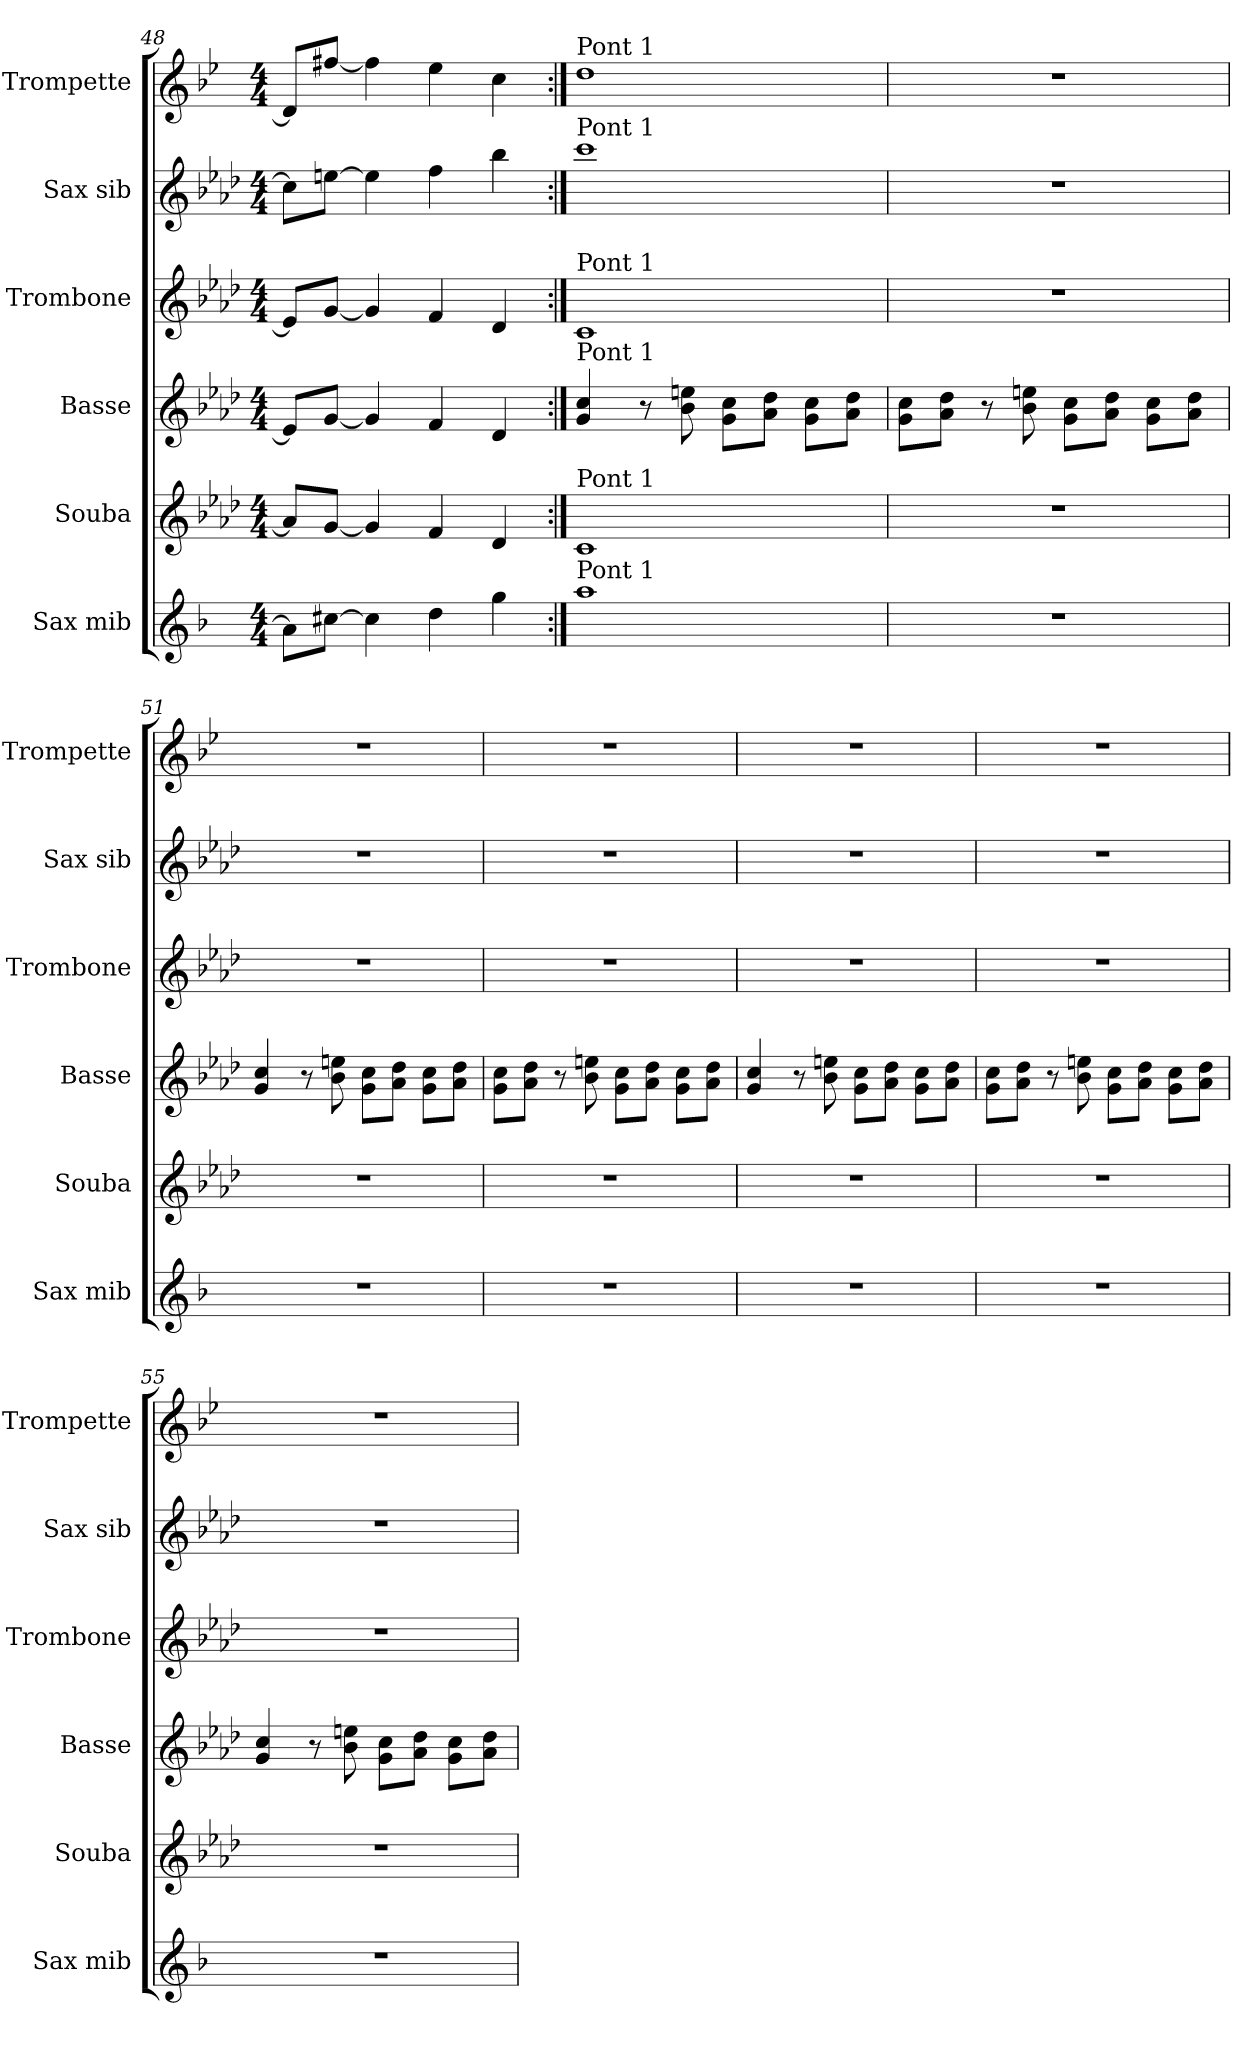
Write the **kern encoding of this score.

**kern	**kern	**kern	**kern	**kern	**kern
*part6	*part5	*part4	*part3	*part2	*part1
*staff6	*staff5	*staff4	*staff3	*staff2	*staff1
*I"Sax mib	*I"Souba	*I"Basse	*I"Trombone	*I"Sax sib	*I"Trompette
*I'Sax mib	*I'Souba	*I'Basse	*I'Trombone	*I'Sax sib	*I'Trompette
*clefG2	*clefG2	*clefG2	*clefG2	*clefG2	*clefG2
*ITrd5c9	*ITrd15c26	*ITrd8c14	*ITrd8c14	*ITrd8c14	*ITrd1c2
*k[b-e-a-d-]	*k[b-e-a-d-]	*k[b-e-a-d-]	*k[b-e-a-d-]	*k[b-e-a-d-]	*k[b-e-a-d-]
*M4/4	*M4/4	*M4/4	*M4/4	*M4/4	*M4/4
=48	=48	=48	=48	=48	=48
8cL]	8AA-L]	8EnL]	8EnL]	8cL]	8cL]
[8enJ	[8GGJ	[8GJ	[8GJ	[8enJ	[8eenJ
4e]	4GG]	4G]	4G]	4e]	4ee]
4f	4FF	4F	4F	4f	4dd-
4b-	4DD-	4D-	4D-	4b-	4b-
=49:|!	=49:|!	=49:|!	=49:|!	=49:|!	=49:|!
!	!	!	!	!	!LO:TX:t=Pont 1
!	!	!	!	!LO:TX:t=Pont 1	!
!	!	!	!LO:TX:t=Pont 1	!	!
!	!	!LO:TX:t=Pont 1	!	!	!
!	!LO:TX:t=Pont 1	!	!	!	!
!LO:TX:t=Pont 1	!	!	!	!	!
1cc	1CC	4G 4c	1C	1cc	1cc
.	.	8r	.	.	.
.	.	8B- 8en	.	.	.
.	.	8G 8cL	.	.	.
.	.	8A- 8d-J	.	.	.
.	.	8G 8cL	.	.	.
.	.	8A- 8d-J	.	.	.
=50	=50	=50	=50	=50	=50
1r	1r	8G 8cL	1r	1r	1r
.	.	8A- 8d-J	.	.	.
.	.	8r	.	.	.
.	.	8B- 8en	.	.	.
.	.	8G 8cL	.	.	.
.	.	8A- 8d-J	.	.	.
.	.	8G 8cL	.	.	.
.	.	8A- 8d-J	.	.	.
=51	=51	=51	=51	=51	=51
1r	1r	4G 4c	1r	1r	1r
.	.	8r	.	.	.
.	.	8B- 8en	.	.	.
.	.	8G 8cL	.	.	.
.	.	8A- 8d-J	.	.	.
.	.	8G 8cL	.	.	.
.	.	8A- 8d-J	.	.	.
=52	=52	=52	=52	=52	=52
1r	1r	8G 8cL	1r	1r	1r
.	.	8A- 8d-J	.	.	.
.	.	8r	.	.	.
.	.	8B- 8en	.	.	.
.	.	8G 8cL	.	.	.
.	.	8A- 8d-J	.	.	.
.	.	8G 8cL	.	.	.
.	.	8A- 8d-J	.	.	.
=53	=53	=53	=53	=53	=53
1r	1r	4G 4c	1r	1r	1r
.	.	8r	.	.	.
.	.	8B- 8en	.	.	.
.	.	8G 8cL	.	.	.
.	.	8A- 8d-J	.	.	.
.	.	8G 8cL	.	.	.
.	.	8A- 8d-J	.	.	.
=54	=54	=54	=54	=54	=54
1r	1r	8G 8cL	1r	1r	1r
.	.	8A- 8d-J	.	.	.
.	.	8r	.	.	.
.	.	8B- 8en	.	.	.
.	.	8G 8cL	.	.	.
.	.	8A- 8d-J	.	.	.
.	.	8G 8cL	.	.	.
.	.	8A- 8d-J	.	.	.
=55	=55	=55	=55	=55	=55
1r	1r	4G 4c	1r	1r	1r
.	.	8r	.	.	.
.	.	8B- 8en	.	.	.
.	.	8G 8cL	.	.	.
.	.	8A- 8d-J	.	.	.
.	.	8G 8cL	.	.	.
.	.	8A- 8d-J	.	.	.
=	=	=	=	=	=
*-	*-	*-	*-	*-	*-
